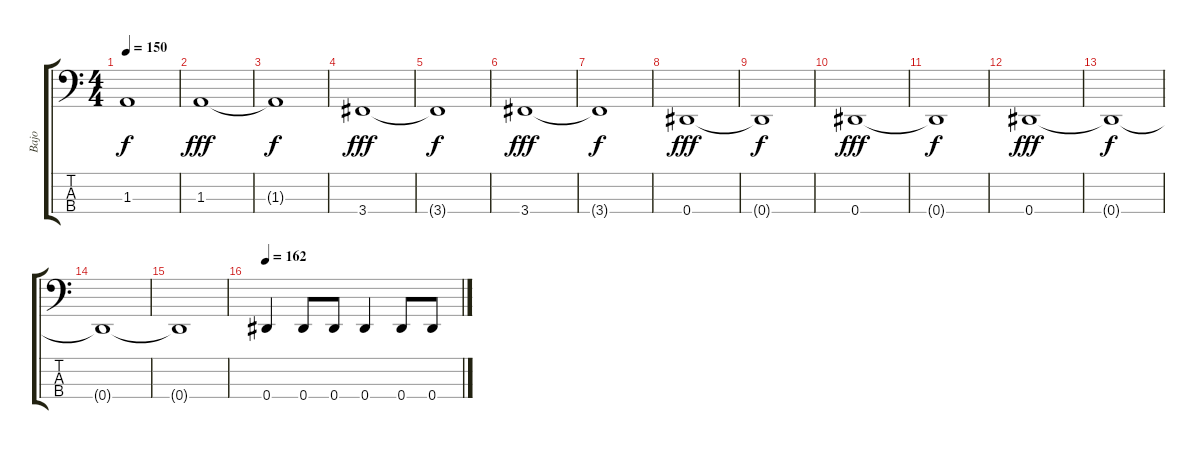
\track ("Bajo" "Bajo") {instrument electricbassfinger}
\staff {score tabs}
\tuning (Gb2 Db2 Ab1 Eb1) {hide}
\ts (4 4)
\tempo 150
\clef f4
\ks c
1.3{t}.1{dy f} |
1.3.1{dy fff} |
1.3{t}.1{dy f} |
3.4.1{dy fff} |
3.4{t}.1{dy f} |
3.4.1{dy fff} |
3.4{t}.1{dy f} |
0.4.1{dy fff} |
0.4{t}.1{dy f} |
0.4.1{dy fff} |
0.4{t}.1{dy f} |
0.4.1{dy fff} |
0.4{t}.1{dy f} |
0.4{t}.1 |
0.4{t}.1 |
\tempo 162
0.4.4 0.4.8 0.4.8 0.4.4 0.4.8 0.4.8
